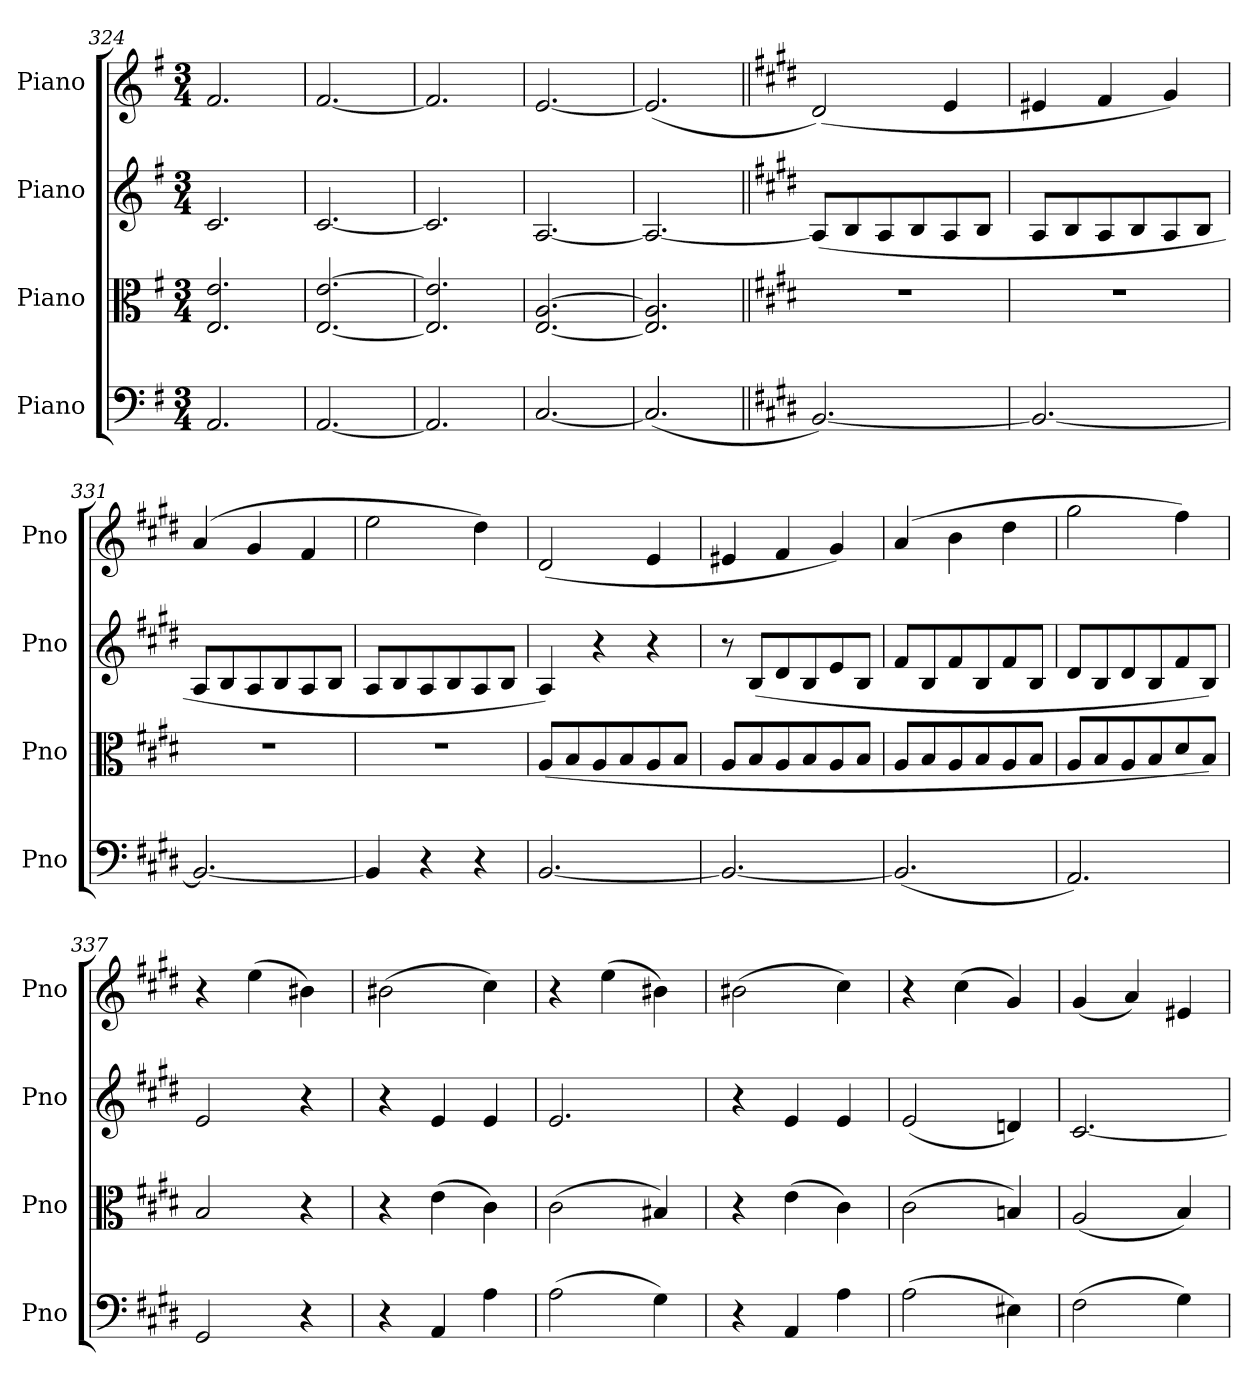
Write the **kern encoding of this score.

**kern	**kern	**kern	**kern
*part4	*part3	*part2	*part1
*staff4	*staff3	*staff2	*staff1
*I"Piano	*I"Piano	*I"Piano	*I"Piano
*I'Pno	*I'Pno	*I'Pno	*I'Pno
*clefF4	*clefC3	*clefG2	*clefG2
*k[f#]	*k[f#]	*k[f#]	*k[f#]
*M3/4	*M3/4	*M3/4	*M3/4
=324	=324	=324	=324
2.AA/	2.E/ 2.e/	2.c/	2.f#/
=325	=325	=325	=325
[2.AA/	[2.E/ [2.e/	[2.c/	[2.f#/
=326	=326	=326	=326
2.AA/]	2.E/] 2.e/]	2.c/]	2.f#/]
=327	=327	=327	=327
[2.C/	[2.E/ [2.A/	[2.A/	[2.e/
=328	=328	=328	=328
(2.C/]	2.E/] 2.A/]	2.A/_	(2.e/]
=329||	=329||	=329||	=329||
*k[f#c#g#d#]	*k[f#c#g#d#]	*k[f#c#g#d#]	*k[f#c#g#d#]
[2.BB/)	2.r	(8A/L]	(2d#/)
.	.	8B/	.
.	.	8A/	.
.	.	8B/	.
.	.	8A/	4e/
.	.	8B/J	.
=330	=330	=330	=330
2.BB/_	2.r	8A/L	4e#X/
.	.	8B/	.
.	.	8A/	4f#/
.	.	8B/	.
.	.	8A/	4g#/)
.	.	8B/J	.
=331	=331	=331	=331
2.BB/_	2.r	8A/L	(4a/
.	.	8B/	.
.	.	8A/	4g#/
.	.	8B/	.
.	.	8A/	4f#/
.	.	8B/J	.
=332	=332	=332	=332
4BB/]	2.r	8A/L	2ee\
.	.	8B/	.
4r	.	8A/	.
.	.	8B/	.
4r	.	8A/	4dd#\)
.	.	8B/J	.
=333	=333	=333	=333
[2.BB/	(8A/L	4A/)	(2d#/
.	8B/	.	.
.	8A/	4r	.
.	8B/	.	.
.	8A/	4r	4e/
.	8B/J	.	.
=334	=334	=334	=334
2.BB/_	8A/L	8r	4e#X/
.	8B/	(8B/L	.
.	8A/	8d#/	4f#/
.	8B/	8B/	.
.	8A/	8e/	4g#/)
.	8B/J	8B/J	.
=335	=335	=335	=335
(2.BB/]	8A/L	8f#/L	(4a/
.	8B/	8B/	.
.	8A/	8f#/	4b\
.	8B/	8B/	.
.	8A/	8f#/	4dd#\
.	8B/J	8B/J	.
=336	=336	=336	=336
2.AA/)	8A/L	8d#/L	2gg#\
.	8B/	8B/	.
.	8A/	8d#/	.
.	8B/	8B/	.
.	8d#/	8f#/	4ff#\)
.	8B/J)	8B/J)	.
=337	=337	=337	=337
2GG#/	2B/	2e/	4r
.	.	.	(4ee\
4r	4r	4r	4b#X\)
=338	=338	=338	=338
4r	4r	4r	(2b#X\
4AA/	(4e\	4e/	.
4A\	4c#\)	4e/	4cc#\)
=339	=339	=339	=339
(2A\	(2c#\	2.e/	4r
.	.	.	(4ee\
4G#\)	4B#X/)	.	4b#X\)
=340	=340	=340	=340
4r	4r	4r	(2b#X\
4AA/	(4e\	4e/	.
4A\	4c#\)	4e/	4cc#\)
=341	=341	=341	=341
(2A\	(2c#\	(2e/	4r
.	.	.	(4cc#\
4E#X\)	4Bn/)	4dn/)	4g#/)
=342	=342	=342	=342
(2F#\	(2A/	[2.c#/	(4g#/
.	.	.	4a/)
4G#\)	4B/)	.	4e#X/
=	=	=	=
*-	*-	*-	*-
